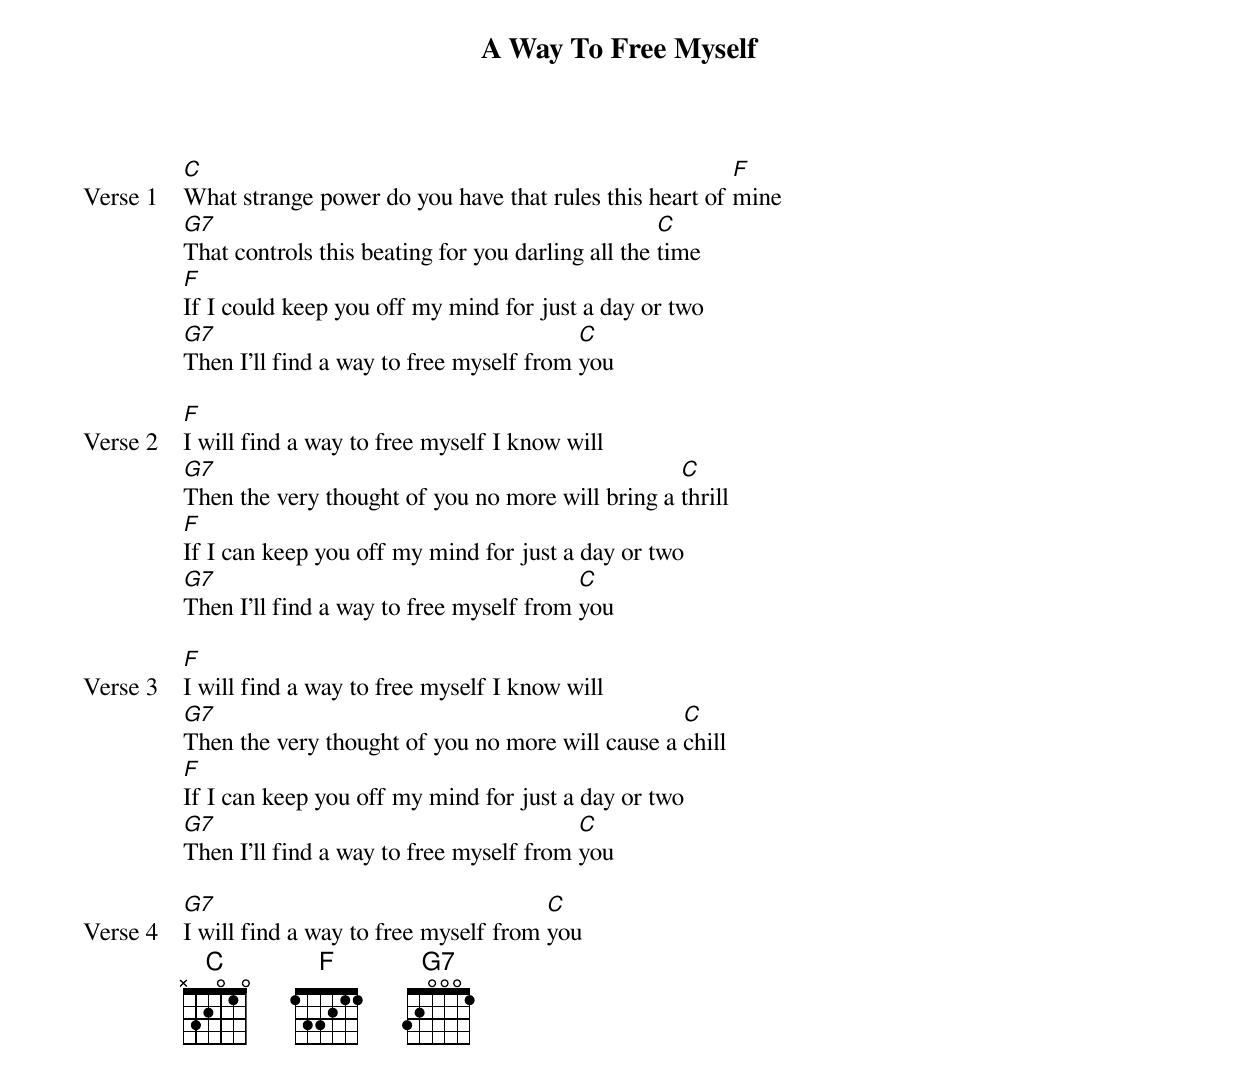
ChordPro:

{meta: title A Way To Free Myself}
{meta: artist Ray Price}
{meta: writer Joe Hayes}

{start_of_verse: Verse 1}
[C]What strange power do you have that rules this heart of [F]mine
[G7]That controls this beating for you darling all the [C]time
[F]If I could keep you off my mind for just a day or two
[G7]Then I'll find a way to free myself from [C]you
{end_of_verse}

{start_of_verse: Verse 2}
[F]I will find a way to free myself I know will
[G7]Then the very thought of you no more will bring a [C]thrill
[F]If I can keep you off my mind for just a day or two
[G7]Then I'll find a way to free myself from [C]you
{end_of_verse}

{start_of_verse: Verse 3}
[F]I will find a way to free myself I know will
[G7]Then the very thought of you no more will cause a [C]chill
[F]If I can keep you off my mind for just a day or two
[G7]Then I'll find a way to free myself from [C]you
{end_of_verse}

{start_of_verse: Verse 4}
[G7]I will find a way to free myself from [C]you
{end_of_verse}
